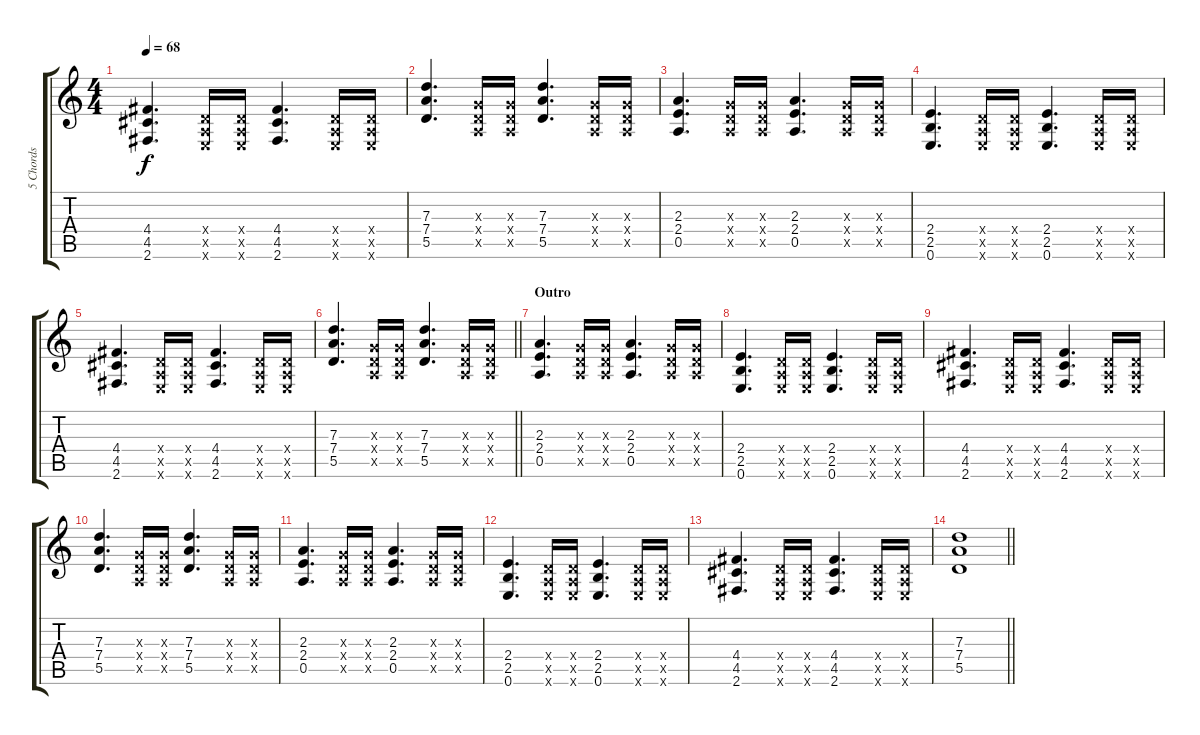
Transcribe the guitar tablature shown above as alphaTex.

\track ("5 Chords" "5 Chords") {instrument distortionguitar}
\staff {score tabs}
\tuning (E4 B3 G3 D3 A2 E2) {hide}
\ts (4 4)
\tempo 68
\clef g2
\ks c
(4.4 4.5 2.6).4{d dy f} (0.4{x} 0.5{x} 0.6{x}).16 (0.4{x} 0.5{x} 0.6{x}).16 (4.4 4.5 2.6).4{d} (0.4{x} 0.5{x} 0.6{x}).16 (0.4{x} 0.5{x} 0.6{x}).16 |
(7.3 7.4 5.5).4{d} (0.3{x} 0.4{x} 0.5{x}).16 (0.3{x} 0.4{x} 0.5{x}).16 (7.3 7.4 5.5).4{d} (0.3{x} 0.4{x} 0.5{x}).16 (0.3{x} 0.4{x} 0.5{x}).16 |
(2.3 2.4 0.5).4{d} (0.3{x} 0.4{x} 0.5{x}).16 (0.3{x} 0.4{x} 0.5{x}).16 (2.3 2.4 0.5).4{d} (0.3{x} 0.4{x} 0.5{x}).16 (0.3{x} 0.4{x} 0.5{x}).16 |
(2.4 2.5 0.6).4{d} (0.4{x} 0.5{x} 0.6{x}).16 (0.4{x} 0.5{x} 0.6{x}).16 (2.4 2.5 0.6).4{d} (0.4{x} 0.5{x} 0.6{x}).16 (0.4{x} 0.5{x} 0.6{x}).16 |
(4.4 4.5 2.6).4{d} (0.4{x} 0.5{x} 0.6{x}).16 (0.4{x} 0.5{x} 0.6{x}).16 (4.4 4.5 2.6).4{d} (0.4{x} 0.5{x} 0.6{x}).16 (0.4{x} 0.5{x} 0.6{x}).16 |
\barLineRight lightlight
(7.3 7.4 5.5).4{d} (0.3{x} 0.4{x} 0.5{x}).16 (0.3{x} 0.4{x} 0.5{x}).16 (7.3 7.4 5.5).4{d} (0.3{x} 0.4{x} 0.5{x}).16 (0.3{x} 0.4{x} 0.5{x}).16 |
\section ("" "Outro")
(2.3 2.4 0.5).4{d} (0.3{x} 0.4{x} 0.5{x}).16 (0.3{x} 0.4{x} 0.5{x}).16 (2.3 2.4 0.5).4{d} (0.3{x} 0.4{x} 0.5{x}).16 (0.3{x} 0.4{x} 0.5{x}).16 |
(2.4 2.5 0.6).4{d} (0.4{x} 0.5{x} 0.6{x}).16 (0.4{x} 0.5{x} 0.6{x}).16 (2.4 2.5 0.6).4{d} (0.4{x} 0.5{x} 0.6{x}).16 (0.4{x} 0.5{x} 0.6{x}).16 |
(4.4 4.5 2.6).4{d} (0.4{x} 0.5{x} 0.6{x}).16 (0.4{x} 0.5{x} 0.6{x}).16 (4.4 4.5 2.6).4{d} (0.4{x} 0.5{x} 0.6{x}).16 (0.4{x} 0.5{x} 0.6{x}).16 |
(7.3 7.4 5.5).4{d} (0.3{x} 0.4{x} 0.5{x}).16 (0.3{x} 0.4{x} 0.5{x}).16 (7.3 7.4 5.5).4{d} (0.3{x} 0.4{x} 0.5{x}).16 (0.3{x} 0.4{x} 0.5{x}).16 |
(2.3 2.4 0.5).4{d} (0.3{x} 0.4{x} 0.5{x}).16 (0.3{x} 0.4{x} 0.5{x}).16 (2.3 2.4 0.5).4{d} (0.3{x} 0.4{x} 0.5{x}).16 (0.3{x} 0.4{x} 0.5{x}).16 |
(2.4 2.5 0.6).4{d} (0.4{x} 0.5{x} 0.6{x}).16 (0.4{x} 0.5{x} 0.6{x}).16 (2.4 2.5 0.6).4{d} (0.4{x} 0.5{x} 0.6{x}).16 (0.4{x} 0.5{x} 0.6{x}).16 |
(4.4 4.5 2.6).4{d} (0.4{x} 0.5{x} 0.6{x}).16 (0.4{x} 0.5{x} 0.6{x}).16 (4.4 4.5 2.6).4{d} (0.4{x} 0.5{x} 0.6{x}).16 (0.4{x} 0.5{x} 0.6{x}).16 |
\barLineRight lightlight
(7.3 7.4 5.5).1
